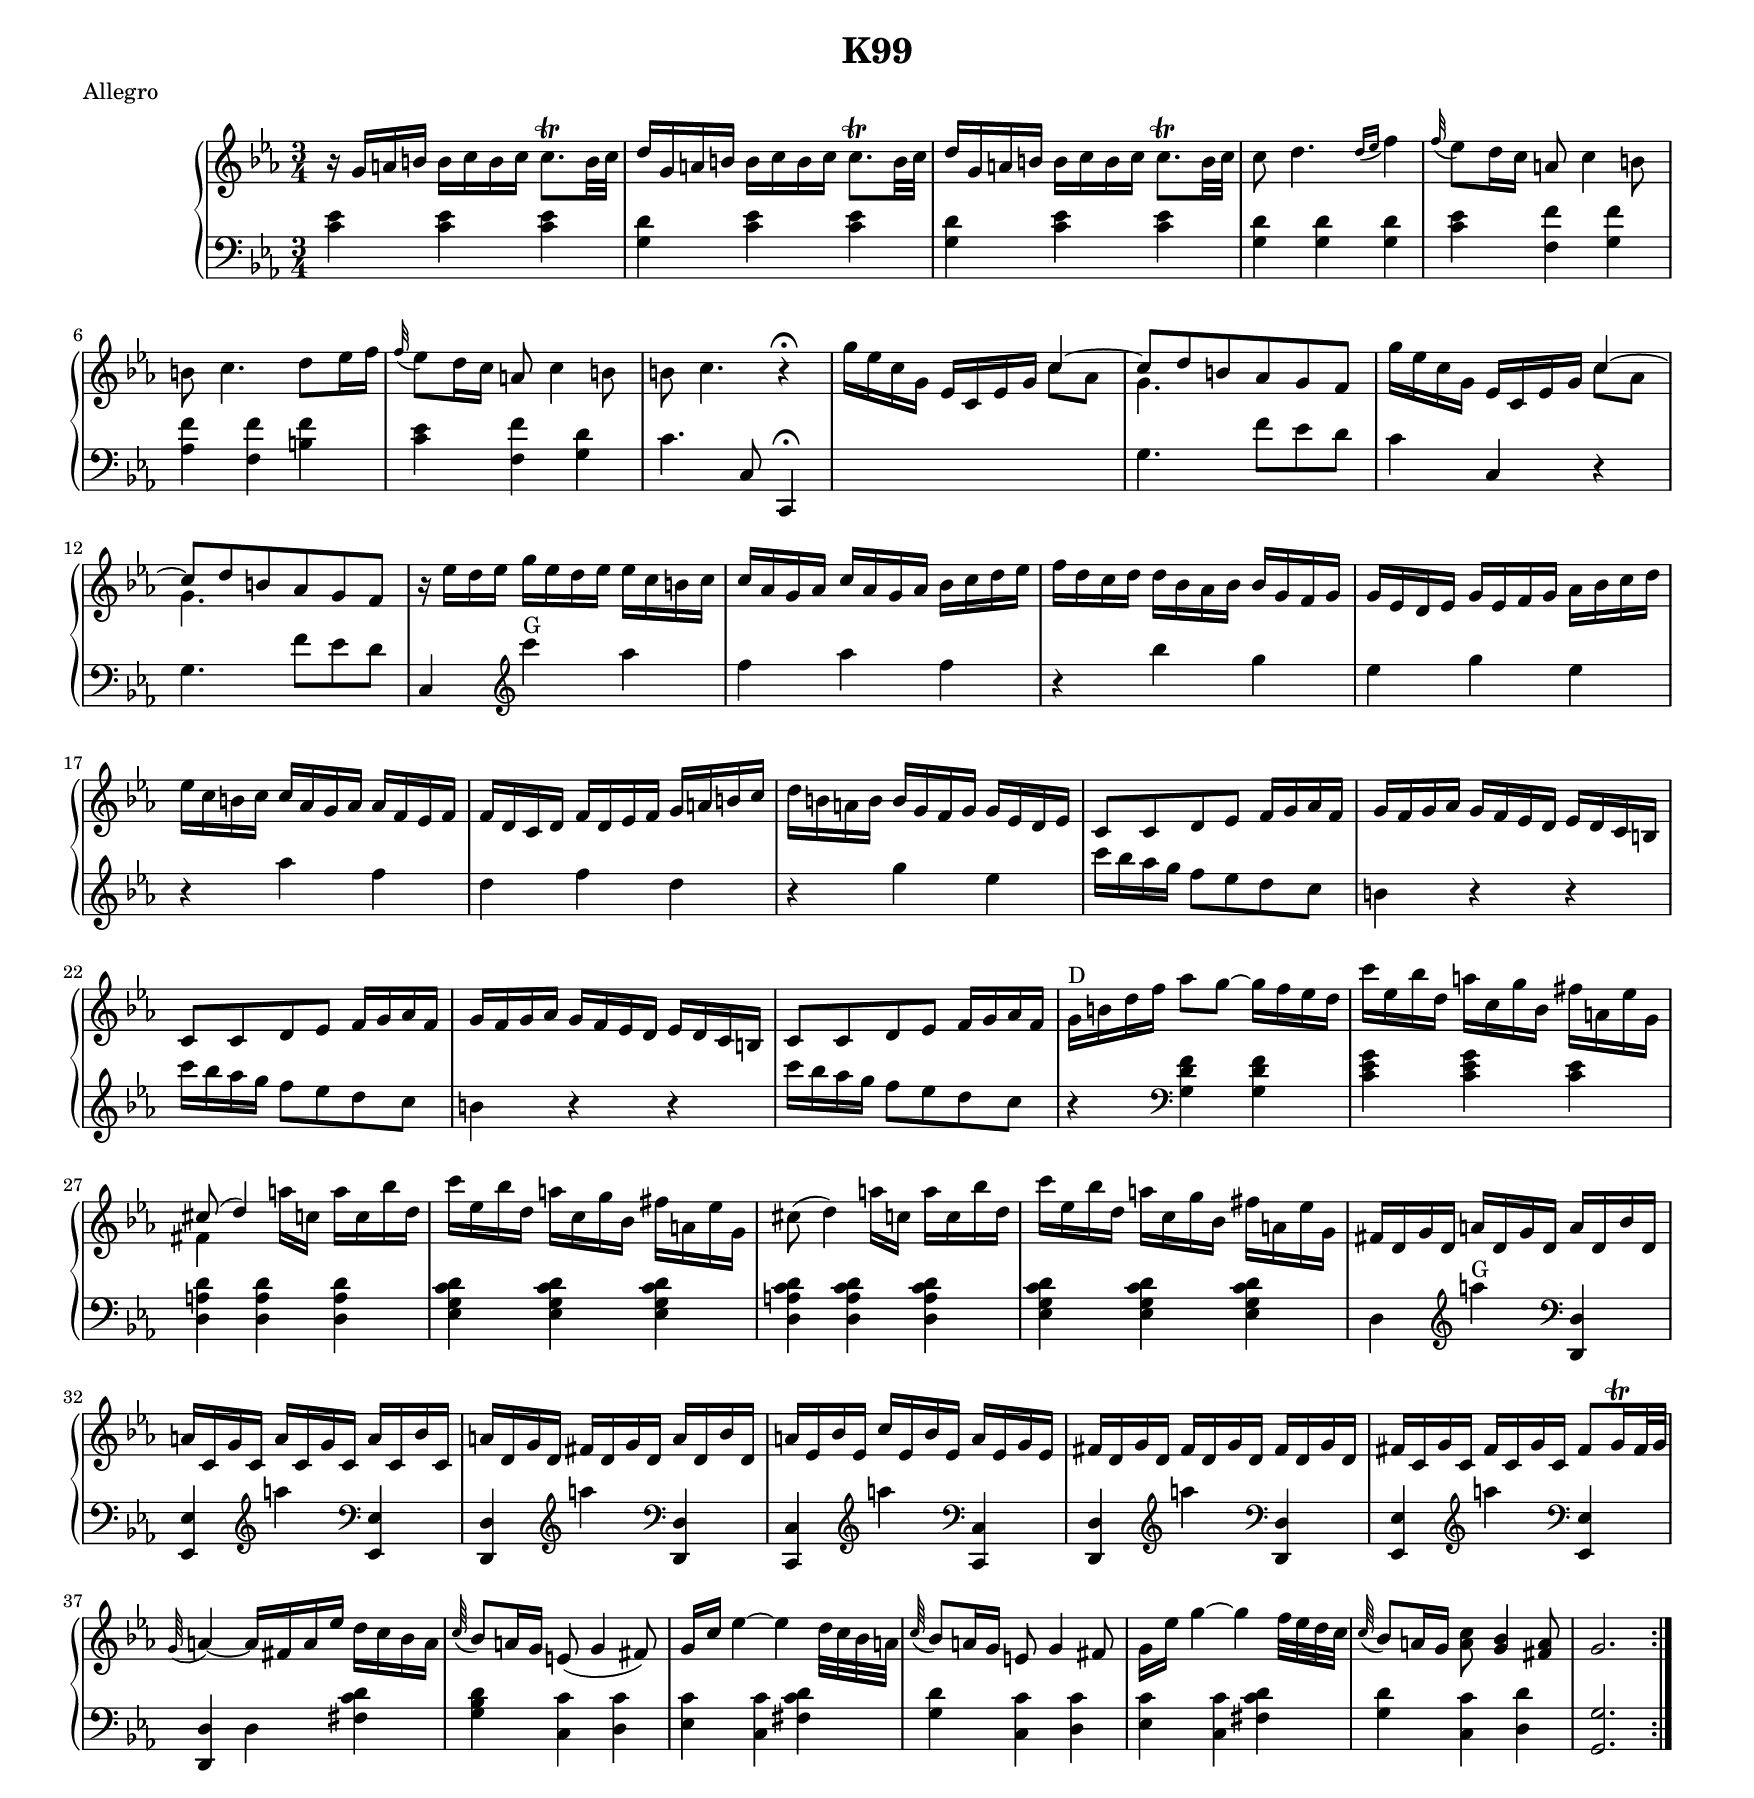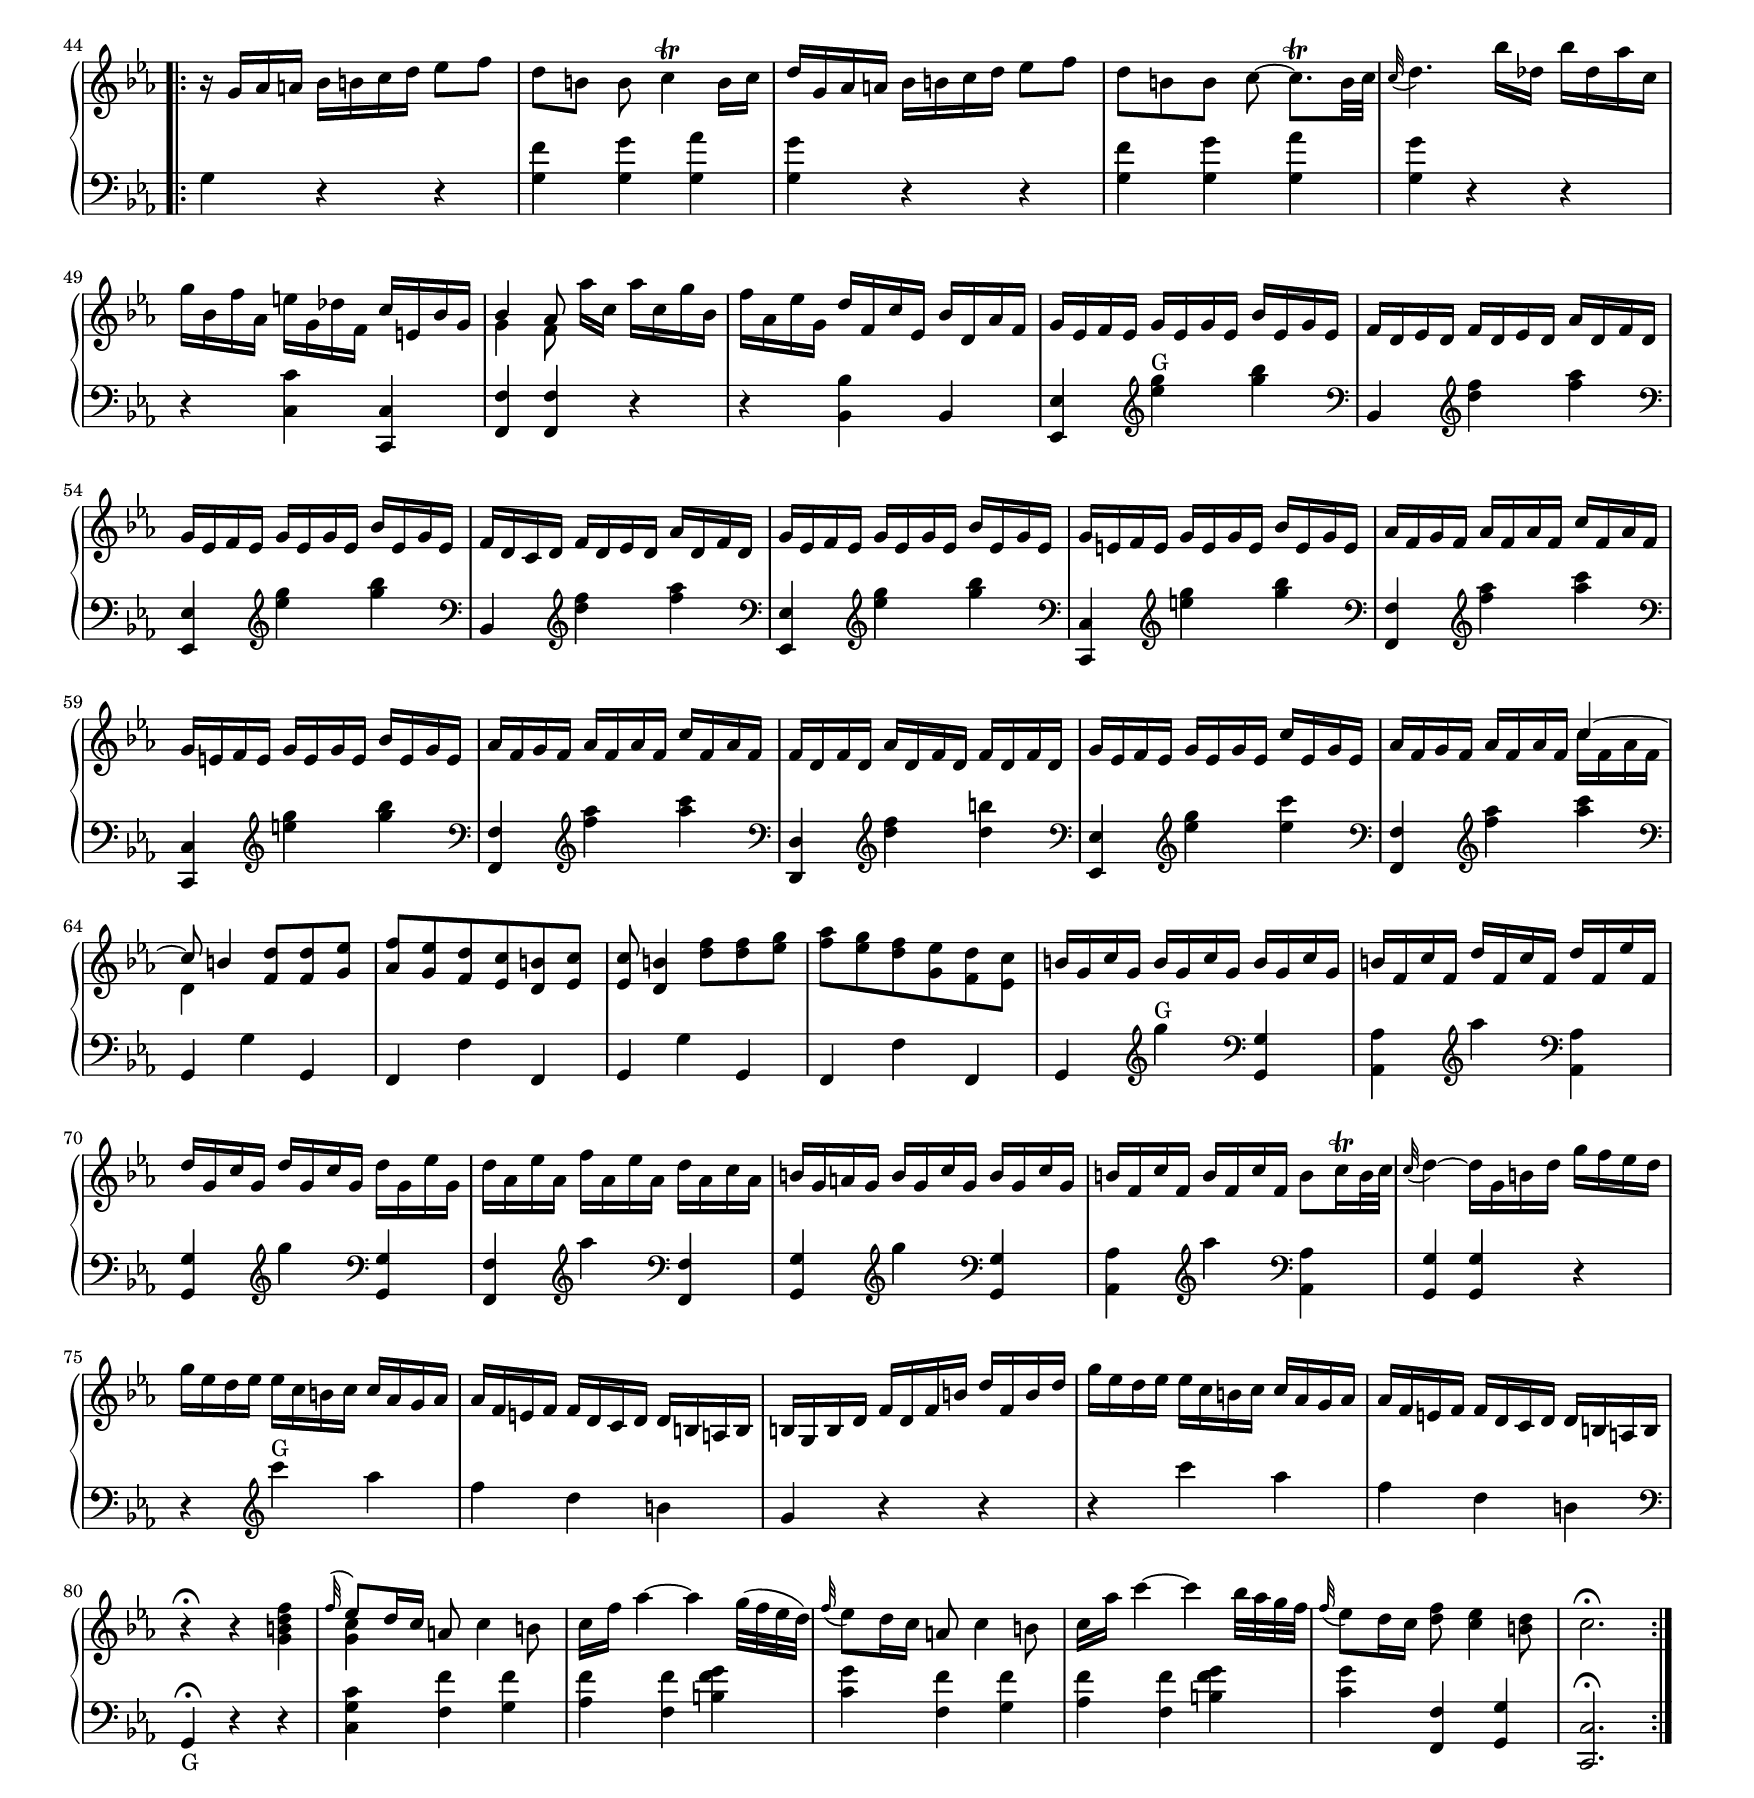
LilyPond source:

\version "2.18.2"
\version "2.18.2"

su = \stemUp
sd = \stemDown
sn = \stemNeutral
tu = \tieUp
td = \tieDown
tn = \tieNeutral
cstr = \change Staff = "right"
cstl = \change Staff = "left"

global = {
  \key c \minor
  \time 3/4
}

right = \relative c'' {
  \global
 
  \repeat volta 2 {
    r16 g a b b c b c c8.-\trill b32 c
    \repeat unfold 2 {
      d16 g, a b b c b c c8.-\trill b32 c }
    
    c8 d4. \acciaccatura {d16 ees} f4
    \appoggiatura f32 ees8 d16 c a8 c4 b8
    b c4. d8 ees16 f
    \appoggiatura f32 ees8 d16 c a8 c4 b8
    
    b c4. r4-\fermata
    \repeat unfold 2 {
      g'16 ees c g ees c ees g
      << { c4 ~ c8 d b aes g f } \\ { c'8 aes g4. } >>
    }
    
    r16 ees' d ees g ees d ees ees c b c
    c aes g aes c aes g aes bes c d ees
    f d c d d bes aes bes bes g f g
    
    g ees d ees g ees f g aes bes c d
    ees c b c c aes g aes aes f ees f
    f d c d f d ees f g a b c
    d b a b b g f g g ees d ees
    
    
    \repeat unfold 2 {
      c8 c d ees f16 g aes f
      g f g aes g f ees d ees d c b }
    
    c8 c d ees f16 g aes f
    g^"D" b d f aes8 g ~ g16 f ees d
    c' ees, bes' d, a' c, g' bes, fis' a, ees' g,
    << { cis8-( d4-) } \\ { fis,4 } >> a'16 c, a' c, bes' d,
    
    c' ees, bes' d, a' c, g' bes, fis' a, ees' g,
    cis8-( d4-) a'16 c, a' c, bes' d,
    c' ees, bes' d, a' c, g' bes, fis' a, ees' g,
    fis d g d a' d, g d a' d, bes' d,
    
    a' c, g' c, a' c, g' c, a' c, bes' c,
    a' d, g d fis d g d a' d, bes' d,
    a' ees bes' ees, c' ees, bes' ees, a ees g ees
    fis d g d fis d g d fis d g d
    
    fis c g' c, fis c g' c, fis8 g16-\trill fis32 g
    \appoggiatura g64 a4 ~ a16 fis a ees' d c bes a
    \appoggiatura c64 bes8 a16 g e8-( g4 fis8-)
    g16 c ees4 ~ ees d32 c bes a
    
    \appoggiatura c64 bes8 a16 g e8 g4 fis8
    g16 ees' g4 ~ g f32 ees d c
    \appoggiatura c64 bes8 a16 g <a c>8 <g bes>4 <fis a>8
    g2.
  }
  
  \repeat volta 2 {
    r16 g aes a bes b c d ees8 f
    d[ b] b c4-\trill b16 c
    d g, aes a bes b c d ees8 f
    d[ b b] c ~ c8.-\trill b32 c
    
    \appoggiatura c32 d4. bes'16 des, bes' des, aes' c,
    g' bes, f' aes, e' g, des' f, c' e, bes' g
    << { bes4 aes8 } \\ { g4 f8 } >> aes'16 c, aes' c, g' bes,
    f' aes, ees' g, d' f, c' ees, bes' d, aes' f
    
    g ees f ees g ees g ees bes' ees, g ees
    f d ees d f d ees d aes' d, f d
    g ees f ees g ees g ees bes' ees, g ees
    f d c d f d ees d aes' d, f d
    
    g ees f ees g ees g ees bes' ees, g ees
    g e f e g e g e bes' e, g e
    aes f g f aes f aes f c' f, aes f
    g e f e g e g e bes' e, g e
    
    aes f g f aes f aes f c' f, aes f
    f d f d aes' d, f d f d f d
    g ees f ees g ees g ees c' ees, g ees
    aes f g f aes f aes f 
    
    
    << { c'4 ~ c8 b4 } \\ { c16 f, aes f d4 } >>
    <f d'>8 <f d'> <g ees'>
    <aes f'> <g ees'> <f d'> <ees c'> <d b'> <ees c'>
    <ees c'> <d b'>4 <d' f>8 <d f> <ees g> 
    <f aes> <ees g> <d f> <g, ees'> <f d'> <ees c'>
    b'16 g c g b g c g b g c g
    
    b f c' f, d' f, c' f, d' f, ees' f,
    d' g, c g d' g, c g d' g, ees' g,
    d' aes ees' aes, f' aes, ees' aes, d aes c aes
    b g a g b g c g b g c g
    
    b f c' f, b f c' f, b8 c16-\trill b32 c
    \appoggiatura c32 d4 ~ d16 g, b d g f ees d
    g ees d ees ees c b c c aes g aes
    aes f e f f d c d d b a b
    
    b g b d f d f b d f, b d
    g ees d ees ees c b c c aes g aes
    aes f e f f d c d d b a b
    r4-\fermata  r <g' b d f>
    << { \appoggiatura f'32 \stemUp ees8 d16 c } \\ { <g c>4 } >> a8 c4 b8
    
    c16 f aes4 ~ aes g32( f ees d)
    \appoggiatura f32 ees8 d16 c a8 c4 b8
    c16 aes' c4 ~ c bes32 aes g f
    \appoggiatura f32 ees8 d16 c <d f>8 <c ees>4 <b d>8
    c2.-\fermata
  }
}
 
left = \relative c' {
  \global
  
  \repeat volta 2 {
    <c ees>4 <c ees> <c ees>
    <g d'> <c ees> <c ees>
    <g d'> <c ees> <c ees>
    
    <g d'> <g d'> <g d'> 
    <c ees> <f, f'> <g f'>
    <aes f'> < f f'> <b f'>
    <c ees> <f, f'> <g d'>

    c4. c,8 c,4-\fermata
    s2.
    g''4. f'8 ees d
    c4 c, r
    
    g'4. f'8 ees d
    c,4 \clef treble c'''^"G" aes
    f aes f
    r bes g
    
    ees g ees
    r aes f
    d f d
    r g ees
    
    
    \repeat unfold 2 {
      c'16 bes aes g f8 ees d c
      b4 r r
    }
    
    c'16 bes aes g f8 ees d c
    r4 \clef bass \repeat unfold 2 <g, d' f>4
    <c ees g> <c ees g> <c ees>
    <d, a' d> <d a' d> <d a' d>
    
    <ees g c d> <ees g c d> <ees g c d>
    <d a' c d> <d a' c d> <d a' c d>
    <ees g c d> <ees g c d> <ees g c d>
    d4 \clef treble a'''^"G" \clef bass <d,,,, d'>
    
    <ees ees'> \clef treble a''' \clef bass <ees,,, ees'>
    <d d'> \clef treble a'''' \clef bass <d,,,, d'>
    <c c'> \clef treble a'''' \clef bass <c,,,, c'>
    <d d'> \clef treble a'''' \clef bass <d,,,, d'>
    
    <ees ees'> \clef treble a''' \clef bass <ees,,, ees'>
    <d d'> d'4 <fis c' d>
    <g bes d> <c, c'> <d c'>
    <ees c'> <c c'> <fis c' d>
    
    <g d'> <c, c'> <d c'>
    <ees c'> <c c'> <fis c' d>
    <g d'> <c, c'> <d d'>
    <g, g'>2.
  }
  
  \repeat volta 2 {
    g'4 r r
    <g f'> <g g'> <g aes'>
    <g g'> r r
    <g f'> <g g'> <g aes'>
    
    <g g'> r r
    r <c, c'> <c, c'>
    <f f'> <f f'> r
    r <bes bes'> bes
    
    <ees, ees'> \clef treble <ees''' g>^"G" <g bes>
    \clef bass bes,,, \clef treble <d'' f> <f aes>
    \clef bass <ees,,, ees'> \clef treble <ees''' g> <g bes>
    \clef bass bes,,, \clef treble <d'' f> <f aes>
    
    \clef bass <ees,,, ees'> \clef treble <ees''' g> <g bes>
    \clef bass <c,,,, c'> \clef treble <e''' g> <g bes>
    \clef bass <f,,, f'> \clef treble <f''' aes> <aes c>
    \clef bass <c,,,, c'> \clef treble <e''' g> <g bes>
    
    \clef bass <f,,, f'> \clef treble <f''' aes> <aes c>
    \clef bass <d,,,, d'> \clef treble <d''' f> <d b'>
    \clef bass <ees,,, ees'> \clef treble <ees''' g> <ees c'>
    \clef bass <f,,, f'> \clef treble <f''' aes> <aes c>
    
    
    \clef bass g,,,4 g' g,
    f f' f,
    g g' g,
    f f' f,
    g \clef treble g'''^"G" \clef bass <g,,, g'>
    
    <aes aes'> \clef treble aes''' \clef bass <aes,,, aes'>
    <g g'> \clef treble g''' \clef bass <g,,, g'>
    <f f'> \clef treble aes''' \clef bass <f,,, f'>
    <g g'> \clef treble g''' \clef bass <g,,, g'>
    
    <aes aes'> \clef treble aes''' \clef bass <aes,,, aes'>
    <g g'> <g g'> r
    r \clef treble c'''^"G" aes
    f d b
    
    g r r
    r c' aes
    f d b
    \clef bass g,,_"G"^\fermata r r
    <c g' c> <f f'> <g f'>
    
    <aes f'> <f f'> <b f'g>
    <c g'> <f, f'> <g f'>
    <aes f'> <f f'> <b f'g>
    <c g'> <f,, f'> <g g'> 
    <c, c'>2.-\fermata
  }
}


#(set-global-staff-size 19.8)

\header {
  title = "K99"
  meter = "Allegro"
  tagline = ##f
}

\paper {
  #(set-paper-size "a3")
  print-page-number = ##f
  between-system-padding = #0.1
  between-system-space = #0.1
  ragged-last-bottom = ##f
  ragged-bottom = ##f
  
  top-margin = 12 \cm
  bottom-margin = .3 \cm
}

\score {
  \new PianoStaff <<
    \new Staff = "right" {
        \right
    }
    \new Staff = "left" { 
      <<
      \clef bass \left 
      {s2.*43 \pageBreak}
      >>
    }
  >>
  \layout { }
}
